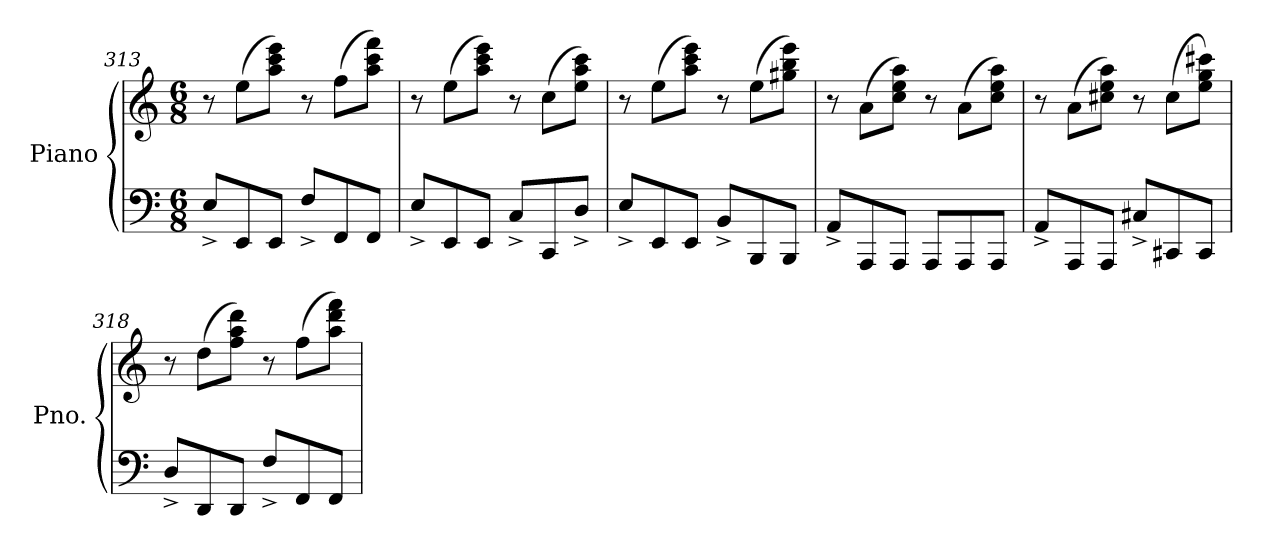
**kern	**kern
*part1	*part1
*staff2	*staff1
*I"Piano	*
*I'Pno.	*
*clefF4	*clefG2
*k[]	*k[]
*M6/8	*M6/8
=313	=313
8E^/L	8r
8EE/	(>8ee\L
8EE/J	8aa\ 8ccc\ 8eee\J)
8F^/L	8r
8FF/	(>8ff\L
8FF/J	8aa\ 8ccc\ 8fff\J)
=314	=314
8E^/L	8r
8EE/	(>8ee\L
8EE/J	8aa\ 8ccc\ 8eee\J)
8C^/L	8r
8CC/	(>8cc\L
8D^/J	8ee\ 8aa\ 8ccc\J)
=315	=315
8E^/L	8r
8EE/	(>8ee\L
8EE/J	8aa\ 8ccc\ 8eee\J)
8BB^/L	8r
8BBB/	(>8ee\L
8BBB/J	8gg#X\ 8bb\ 8eee\J)
=316	=316
8AA^/L	8r
8AAA/	(>8a\L
8AAA/J	8cc\ 8ee\ 8aa\J)
8AAA/L	8r
8AAA/	(>8a\L
8AAA/J	8cc\ 8ee\ 8aa\J)
=317	=317
8AA^/L	8r
8AAA/	(>8a\L
8AAA/J	8cc#X\ 8ee\ 8aa\J)
8C#X^/L	8r
8CC#X/	(>8cc#\L
8CC#/J	8ee\ 8gg\ 8ccc#X\J)
!!LO:LB:g=z
=318	=318
8D^/L	8r
8DD/	(>8dd\L
8DD/J	8ff\ 8aa\ 8ddd\J)
8F^/L	8r
8FF/	(>8ff\L
8FF/J	8aa\ 8ddd\ 8fff\J)
=	=
*-	*-
